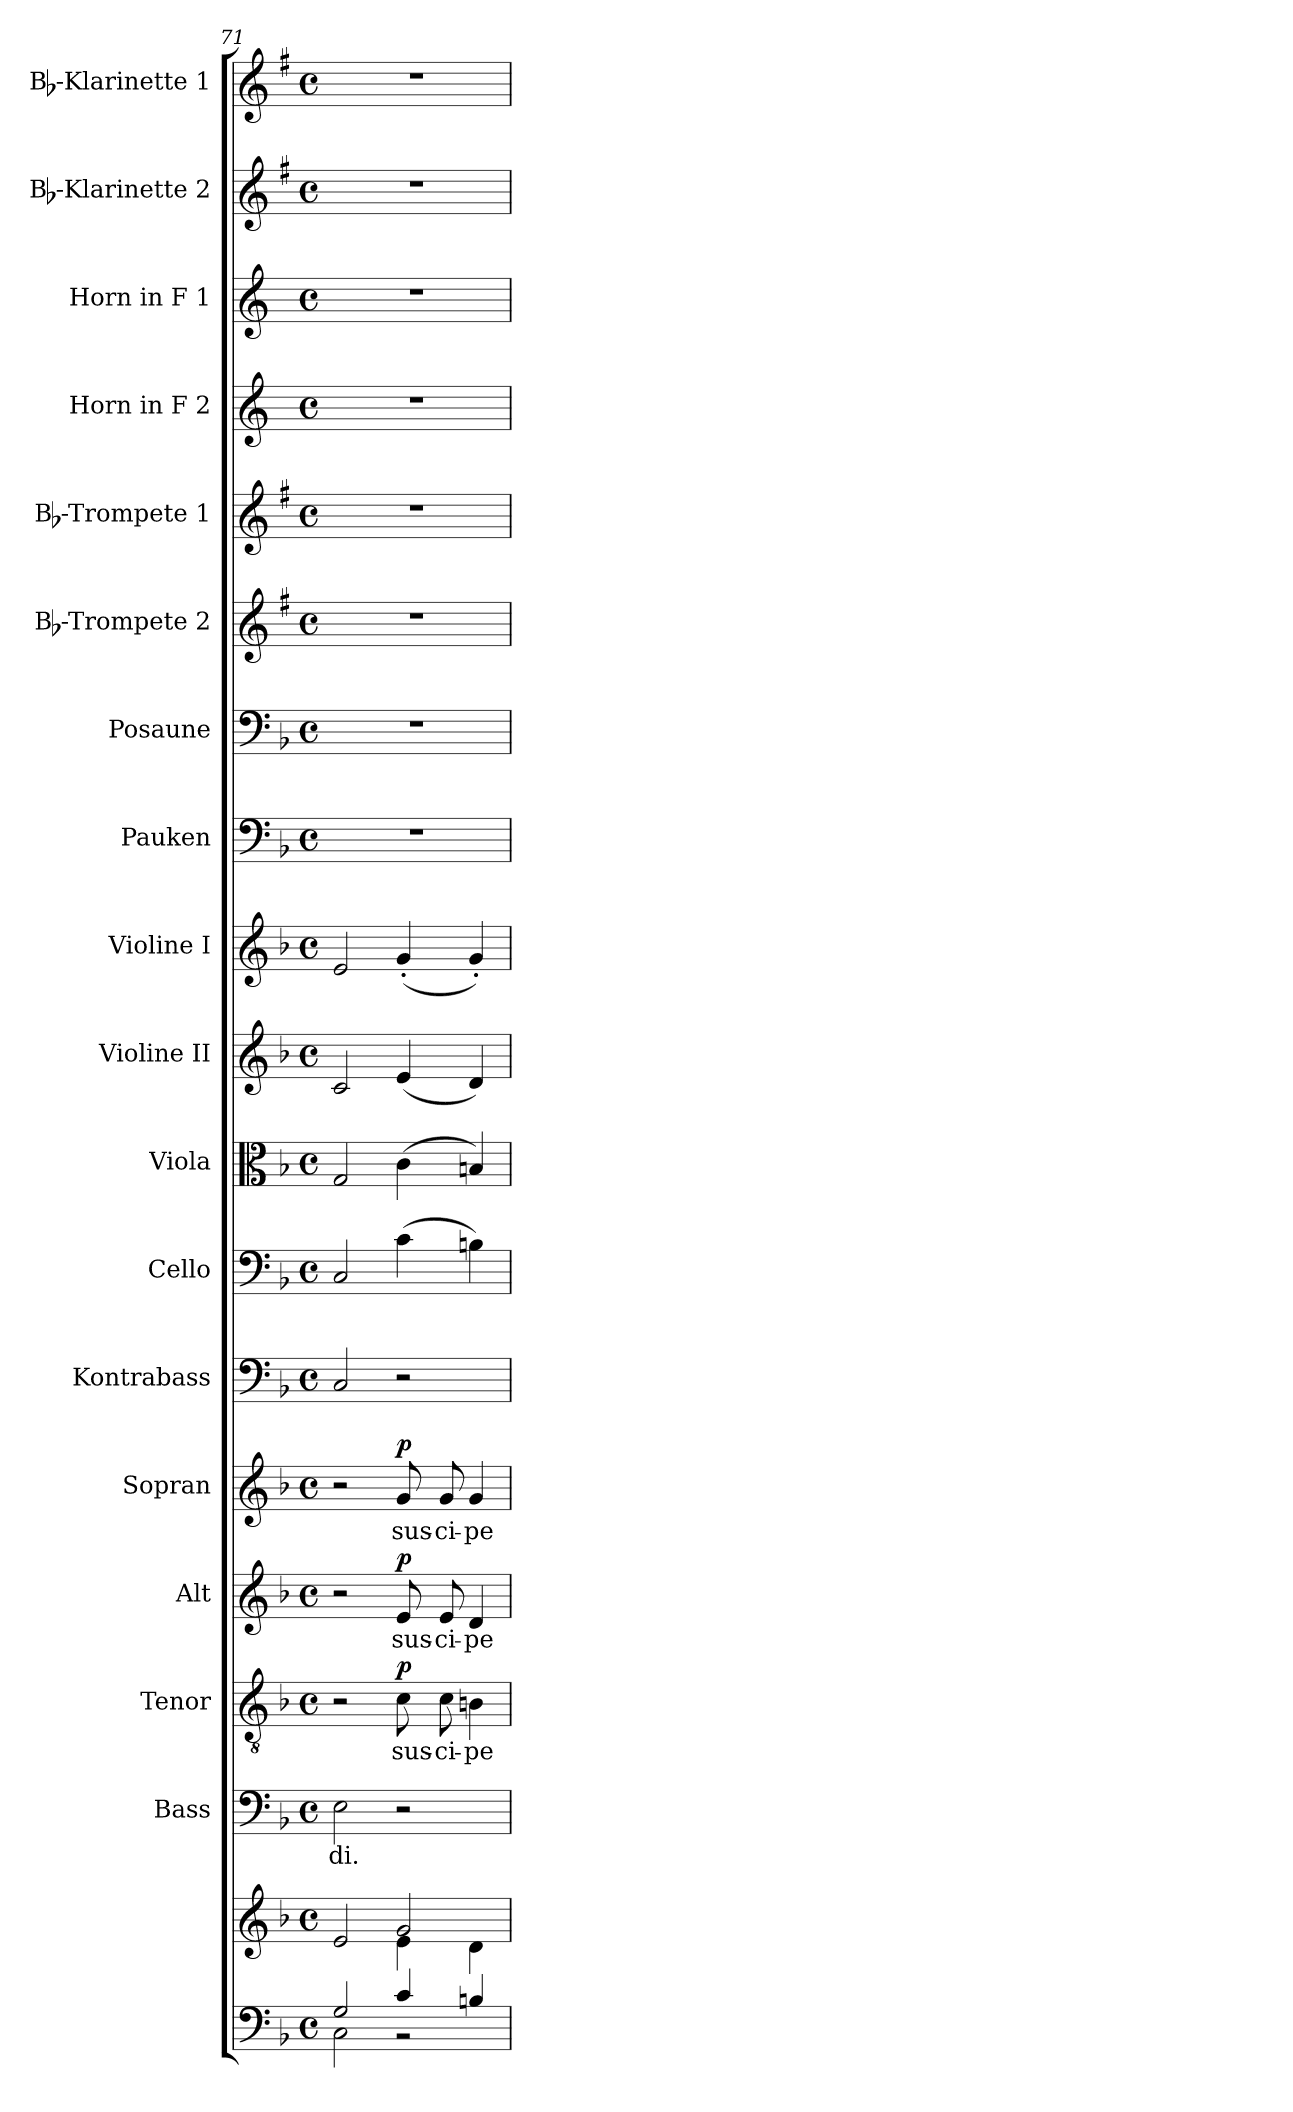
**kern	**kern	**kern	**text	**kern	**text	**dynam	**kern	**text	**dynam	**kern	**text	**dynam	**kern	**kern	**kern	**kern	**kern	**kern	**kern	**kern	**kern	**kern	**kern	**kern	**kern
*part18	*part18	*part17	*part17	*part16	*part16	*part16	*part15	*part15	*part15	*part14	*part14	*part14	*part13	*part12	*part11	*part10	*part9	*part8	*part7	*part6	*part5	*part4	*part3	*part2	*part1
*staff19	*staff18	*staff17	*staff17	*staff16	*staff16	*staff16	*staff15	*staff15	*staff15	*staff14	*staff14	*staff14	*staff13	*staff12	*staff11	*staff10	*staff9	*staff8	*staff7	*staff6	*staff5	*staff4	*staff3	*staff2	*staff1
*	*	*I"Bass	*	*I"Tenor	*	*	*I"Alt	*	*	*I"Sopran	*	*	*I"Kontrabass	*I"Cello	*I"Viola	*I"Violine II	*I"Violine I	*I"Pauken	*I"Posaune	*I"Bb-Trompete 2	*I"Bb-Trompete 1	*I"Horn in F 2	*I"Horn in F 1	*I"Bb-Klarinette 2	*I"Bb-Klarinette 1
*	*	*I'B.	*	*I'T.	*	*	*I'A.	*	*	*I'S.	*	*	*I'Kb.	*	*I'Vla.	*I'Vl. II	*I'Vl. I	*I'Pk.	*I'Pos.	*I'Bb Trp. 2	*I'Bb Trp. 1	*	*	*I'Bb Kl. 2	*I'Bb Kl. 1
!!LO:PB:g=z
*clefF4	*clefG2	*clefF4	*	*clefGv2	*	*	*clefG2	*	*	*clefG2	*	*	*clefF4	*clefF4	*clefC3	*clefG2	*clefG2	*clefF4	*clefF4	*clefG2	*clefG2	*clefG2	*clefG2	*clefG2	*clefG2
*	*	*	*	*	*	*	*	*	*	*	*	*	*ITrd7c12	*	*	*	*	*	*	*ITrd1c2	*ITrd1c2	*ITrd4c7	*ITrd4c7	*ITrd1c2	*ITrd1c2
*k[b-]	*k[b-]	*k[b-]	*	*k[b-]	*	*	*k[b-]	*	*	*k[b-]	*	*	*k[b-]	*k[b-]	*k[b-]	*k[b-]	*k[b-]	*k[b-]	*k[b-]	*k[b-]	*k[b-]	*k[b-]	*k[b-]	*k[b-]	*k[b-]
*F:	*F:	*F:	*	*F:	*	*	*F:	*	*	*F:	*	*	*F:	*F:	*F:	*F:	*F:	*F:	*F:	*F:	*F:	*F:	*F:	*F:	*F:
*M4/4	*M4/4	*M4/4	*	*M4/4	*	*	*M4/4	*	*	*M4/4	*	*	*M4/4	*M4/4	*M4/4	*M4/4	*M4/4	*M4/4	*M4/4	*M4/4	*M4/4	*M4/4	*M4/4	*M4/4	*M4/4
*met(c)	*met(c)	*met(c)	*	*met(c)	*	*	*met(c)	*	*	*met(c)	*	*	*met(c)	*met(c)	*met(c)	*met(c)	*met(c)	*met(c)	*met(c)	*met(c)	*met(c)	*met(c)	*met(c)	*met(c)	*met(c)
=71	=71	=71	=71	=71	=71	=71	=71	=71	=71	=71	=71	=71	=71	=71	=71	=71	=71	=71	=71	=71	=71	=71	=71	=71	=71
*^	*^	*	*	*	*	*	*	*	*	*	*	*	*	*	*	*	*	*	*	*	*	*	*	*	*
!	!	!	!	!	!LO:LY:b	!	!	!	!	!	!	!	!	!	!	!	!	!	!	!	!	!	!	!	!	!	!
2G/	2C\	2e/	2ryy	2E\	-di.	2r	.	.	2r	.	.	2r	.	.	2CC/	2C/	2G/	2c/	2e/	1r	1r	1r	1r	1r	1r	1r	1r
!	!	!	!	!	!	!	!LO:LY:b	!LO:DY:a	!	!LO:LY:b	!LO:DY:a	!	!LO:LY:b	!LO:DY:a	!	!	!	!	!	!	!	!	!	!	!	!	!
4c/	2rBB	2g/	4e\	2r	.	8c\	sus-	p	8e/	sus-	p	8g/	sus-	p	2r	(>4c\	(>4c\	(<4e/	(<4g'</	.	.	.	.	.	.	.	.
!	!	!	!	!	!	!	!LO:LY:b	!	!	!LO:LY:b	!	!	!LO:LY:b	!	!	!	!	!	!	!	!	!	!	!	!	!	!
.	.	.	.	.	.	8c\	-ci-	.	8e/	-ci-	.	8g/	-ci-	.	.	.	.	.	.	.	.	.	.	.	.	.	.
!	!	!	!	!	!	!	!LO:LY:b	!	!	!LO:LY:b	!	!	!LO:LY:b	!	!	!	!	!	!	!	!	!	!	!	!	!	!
4Bn/	.	.	4d\	.	.	4Bn\	-pe	.	4d/	-pe	.	4g/	-pe	.	.	4Bn\)	4Bn/)	4d/)	4g'</)	.	.	.	.	.	.	.	.
*v	*v	*	*	*	*	*	*	*	*	*	*	*	*	*	*	*	*	*	*	*	*	*	*	*	*	*	*
*	*v	*v	*	*	*	*	*	*	*	*	*	*	*	*	*	*	*	*	*	*	*	*	*	*	*	*
=	=	=	=	=	=	=	=	=	=	=	=	=	=	=	=	=	=	=	=	=	=	=	=	=	=
*-	*-	*-	*-	*-	*-	*-	*-	*-	*-	*-	*-	*-	*-	*-	*-	*-	*-	*-	*-	*-	*-	*-	*-	*-	*-
